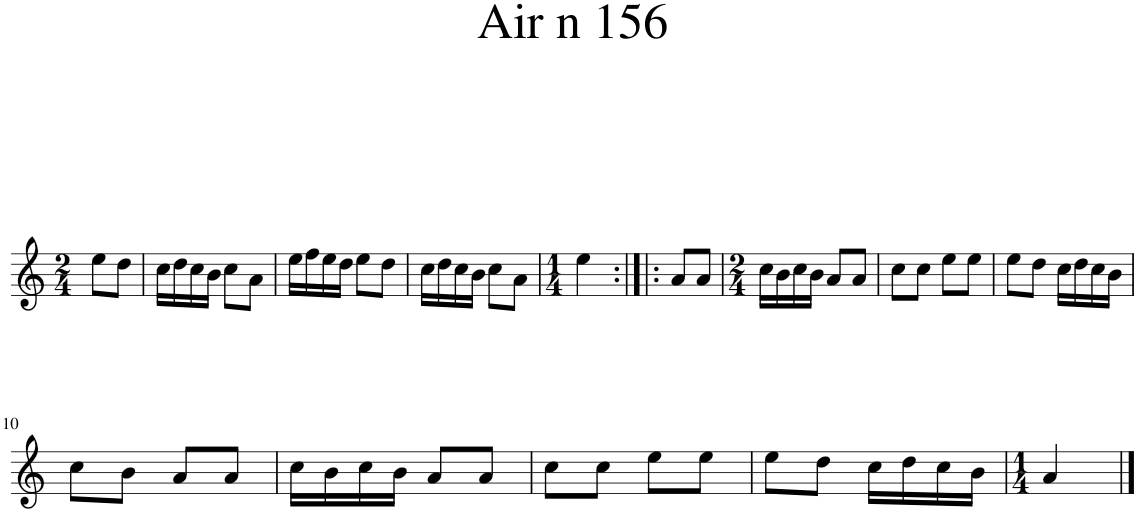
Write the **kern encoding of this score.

**kern
*part1
*staff1
*I"Piano
*I'Pno.
*clefG2
*k[]
*M2/4
=1
8ee\L
8dd\J
=2
16cc\LL
16dd\
16cc\
16b\JJ
8cc\L
8a\J
=3
16ee\LL
16ff\
16ee\
16dd\JJ
8ee\L
8dd\J
=4
16cc\LL
16dd\
16cc\
16b\JJ
8cc\L
8a\J
=5
*M1/4
4ee\
=6:|!|:
8a/L
8a/J
=7
*M2/4
16cc\LL
16b\
16cc\
16b\JJ
8a/L
8a/J
=8
8cc\L
8cc\J
8ee\L
8ee\J
=9
8ee\L
8dd\J
16cc\LL
16dd\
16cc\
16b\JJ
!!LO:LB:g=z
=10
8cc\L
8b\J
8a/L
8a/J
=11
16cc\LL
16b\
16cc\
16b\JJ
8a/L
8a/J
=12
8cc\L
8cc\J
8ee\L
8ee\J
=13
8ee\L
8dd\J
16cc\LL
16dd\
16cc\
16b\JJ
=14
*M1/4
4a/
==
*-
